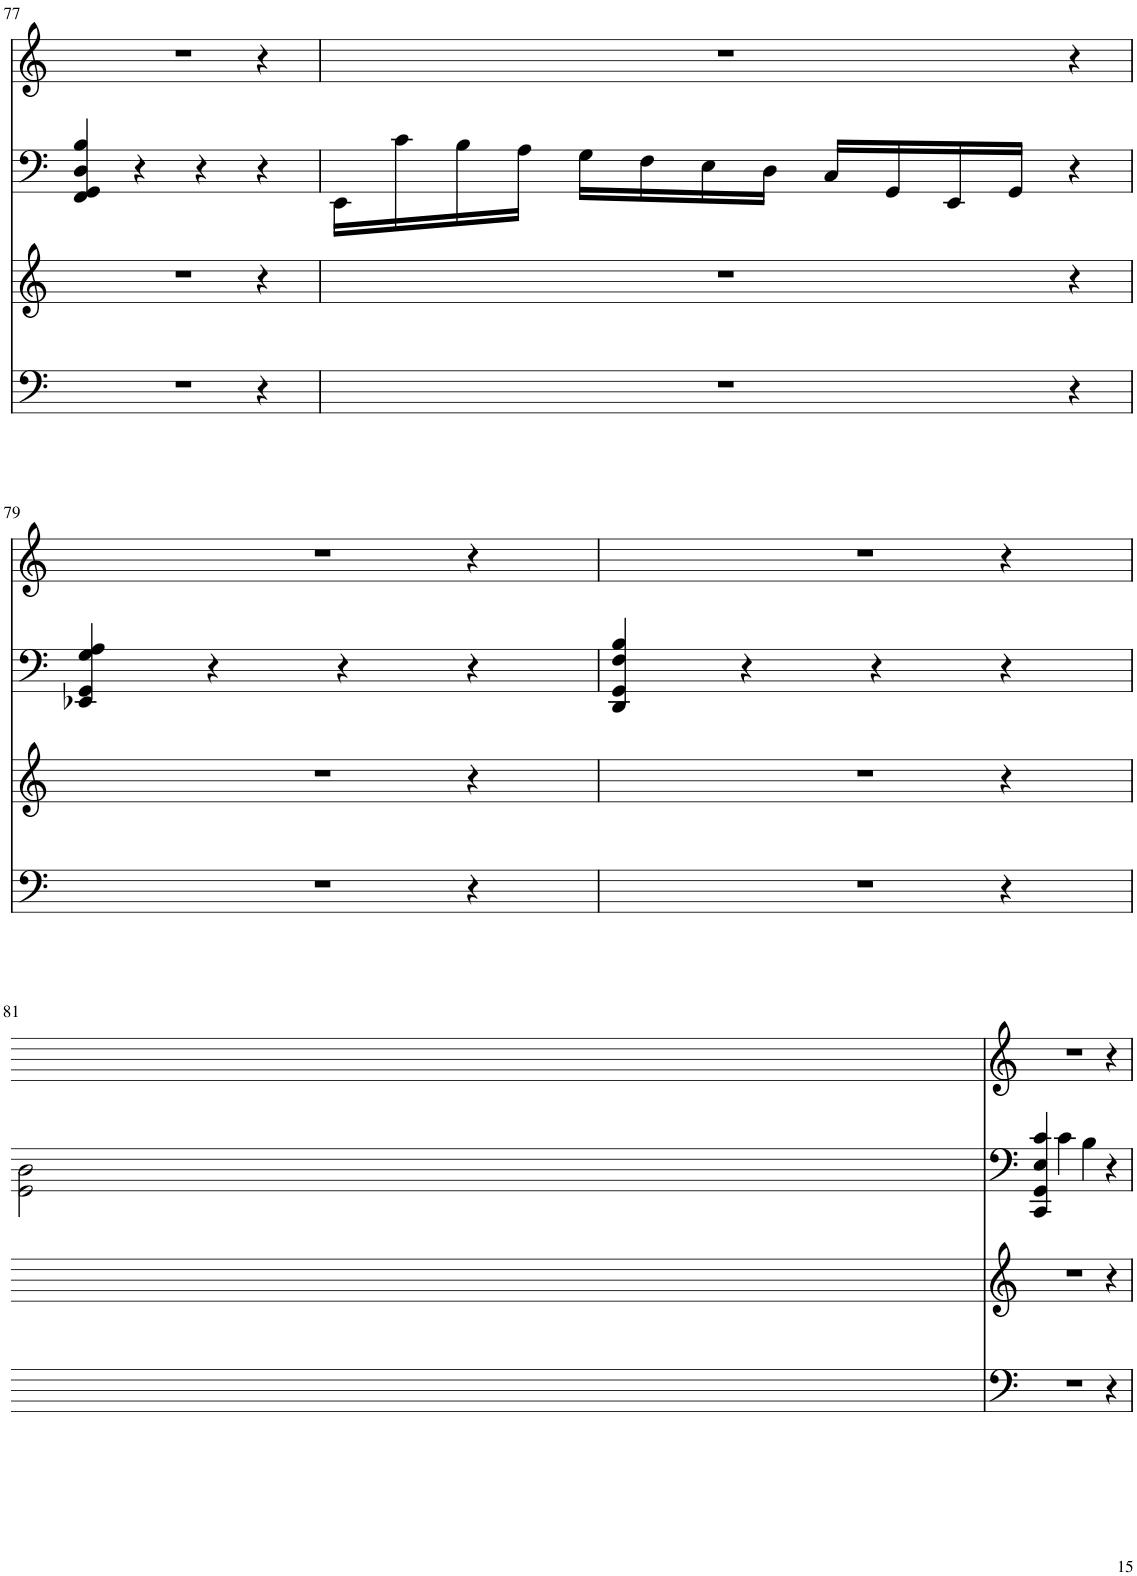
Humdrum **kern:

**kern	**kern	**kern	**kern
*part4	*part3	*part2	*part1
*staff4	*staff3	*staff2	*staff1
*I"Violoncello	*I"Violoncello	*I"unbenannt	*I"Violoncello
*I'Vc	*I'Vc	*	*I'Vc
!!LO:PB:g=z
*clefF4	*clefG2	*clefG2	*clefG2
*k[]	*k[]	*k[]	*k[]
*M3/4	*	*	*
=77	=77	=77	=77
2.r	1r	4FF/ 4GG/ 4D/ 4B/	1r
.	.	4r	.
.	.	4r	.
4r	.	4r	.
4ryy	4r	4ryy	4r
=78	=78	=78	=78
2.r	1r	16EE\LL	1r
.	.	16c\	.
.	.	16B\	.
.	.	16A\JJ	.
.	.	16G\LL	.
.	.	16F\	.
.	.	16E\	.
.	.	16D\JJ	.
.	.	16C/LL	.
.	.	16GG/	.
.	.	16EE/	.
.	.	16GG/JJ	.
4r	.	4r	.
4ryy	4r	4ryy	4r
!!LO:LB:g=z
=79	=79	=79	=79
2.r	1r	4EE-X/ 4GG/ 4G/ 4A/	1r
.	.	4r	.
.	.	4r	.
4r	.	4r	.
4ryy	4r	4ryy	4r
=80	=80	=80	=80
2.r	1r	4DD/ 4GG/ 4F/ 4B/	1r
.	.	4r	.
.	.	4r	.
4r	.	4r	.
4ryy	4r	4ryy	4r
!!LO:LB:g=z
=81	=81	=81	=81
*	*	*^	*
2.r	1r	4CC/ 4GG/ 4E/ 4c/	2GG\ 2D\	1r
.	.	4c\	.	.
.	.	4B\	4ryy	.
4r	.	4r	2ryy	.
4ryy	4r	4ryy	.	4r
*	*	*v	*v	*
=	=	=	=
*-	*-	*-	*-
